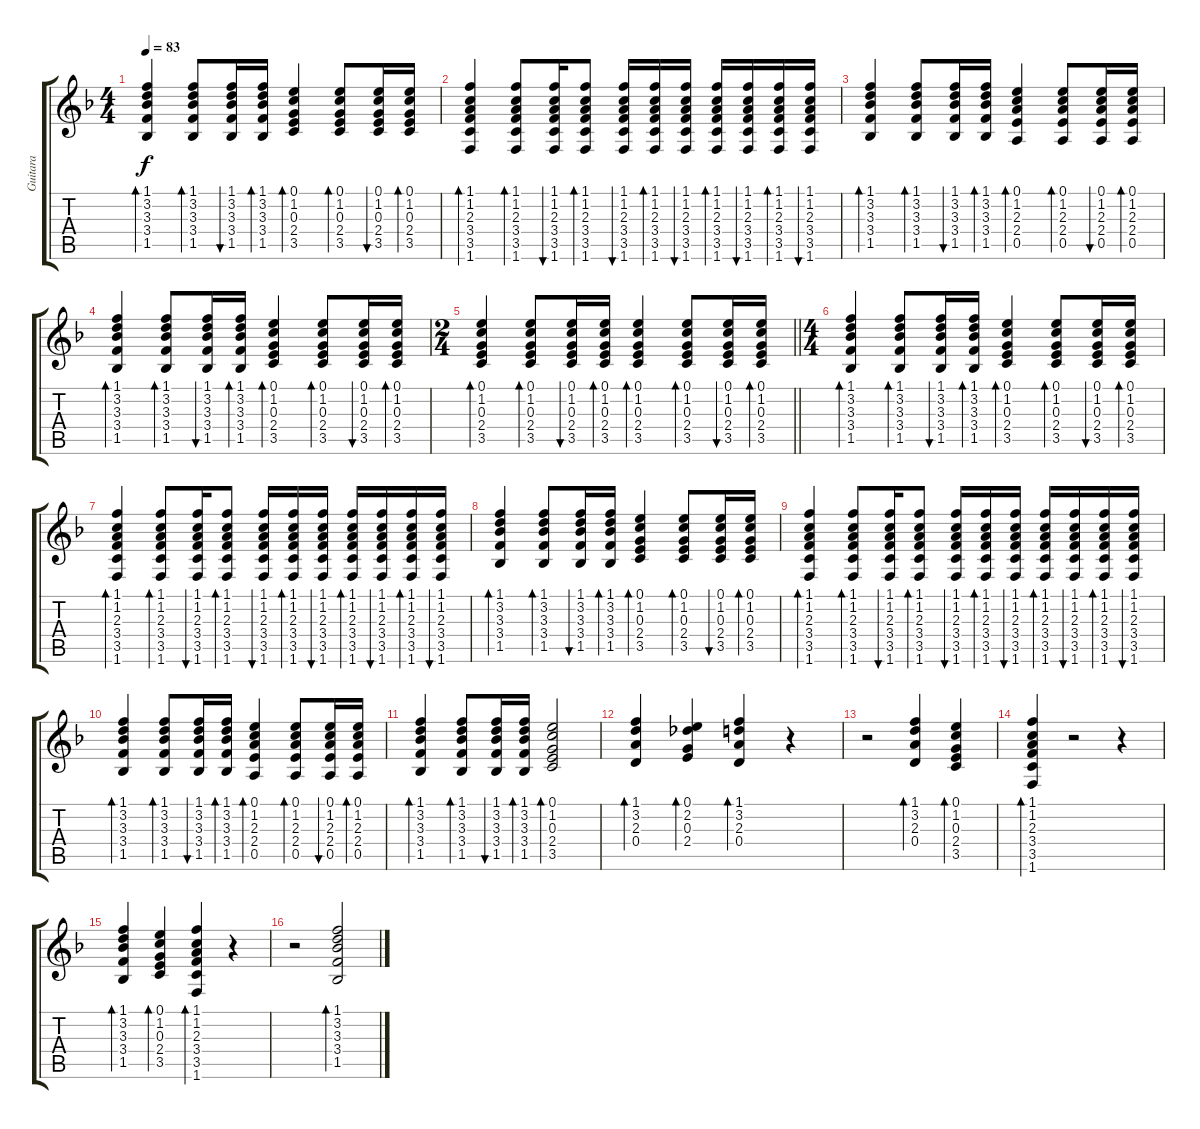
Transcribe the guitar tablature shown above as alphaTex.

\track ("Guitara" "Guitara") {instrument electricguitarjazz}
\staff {score tabs}
\tuning (E4 B3 G3 D3 A2 E2) {hide}
\ts (4 4)
\tempo 83
\clef g2
\ks dminor
(1.1 3.2 3.3 3.4 1.5).4{bd 60 dy f} (1.1 3.2 3.3 3.4 1.5).8{bd 30} (1.1 3.2 3.3 3.4 1.5).16{bu 30} (1.1 3.2 3.3 3.4 1.5).16{bd 30} (0.1 1.2 0.3 2.4 3.5).4{bd 60} (0.1 1.2 0.3 2.4 3.5).8{bd 30} (0.1 1.2 0.3 2.4 3.5).16{bu 30} (0.1 1.2 0.3 2.4 3.5).16{bd 30} |
(1.1 1.2 2.3 3.4 3.5 1.6).4{bd 60} (1.1 1.2 2.3 3.4 3.5 1.6).8{bd 30} (1.1 1.2 2.3 3.4 3.5 1.6).16{bu 30} (1.1 1.2 2.3 3.4 3.5 1.6).8{bd 30} (1.1 1.2 2.3 3.4 3.5 1.6).16{bu 30} (1.1 1.2 2.3 3.4 3.5 1.6).16{bd 30} (1.1 1.2 2.3 3.4 3.5 1.6).16{bu 30} (1.1 1.2 2.3 3.4 3.5 1.6).16{bd 30} (1.1 1.2 2.3 3.4 3.5 1.6).16{bu 30} (1.1 1.2 2.3 3.4 3.5 1.6).16{bd 30} (1.1 1.2 2.3 3.4 3.5 1.6).16{bu 30} |
(1.1 3.2 3.3 3.4 1.5).4{bd 60} (1.1 3.2 3.3 3.4 1.5).8{bd 30} (1.1 3.2 3.3 3.4 1.5).16{bu 30} (1.1 3.2 3.3 3.4 1.5).16{bd 30} (0.1 1.2 2.3 2.4 0.5).4{bd 60} (0.1 1.2 2.3 2.4 0.5).8{bd 30} (0.1 1.2 2.3 2.4 0.5).16{bu 30} (0.1 1.2 2.3 2.4 0.5).16{bd 30} |
(1.1 3.2 3.3 3.4 1.5).4{bd 60} (1.1 3.2 3.3 3.4 1.5).8{bd 30} (1.1 3.2 3.3 3.4 1.5).16{bu 30} (1.1 3.2 3.3 3.4 1.5).16{bd 30} (0.1 1.2 0.3 2.4 3.5).4{bd 60} (0.1 1.2 0.3 2.4 3.5).8{bd 30} (0.1 1.2 0.3 2.4 3.5).16{bu 30} (0.1 1.2 0.3 2.4 3.5).16{bd 30} |
\ts (2 4)
\barLineRight lightlight
(0.1 1.2 0.3 2.4 3.5).4{bd 60} (0.1 1.2 0.3 2.4 3.5).8{bd 30} (0.1 1.2 0.3 2.4 3.5).16{bu 30} (0.1 1.2 0.3 2.4 3.5).16{bd 30} (0.1 1.2 0.3 2.4 3.5).4{bd 60} (0.1 1.2 0.3 2.4 3.5).8{bd 30} (0.1 1.2 0.3 2.4 3.5).16{bu 30} (0.1 1.2 0.3 2.4 3.5).16{bd 30} |
\ts (4 4)
(1.1 3.2 3.3 3.4 1.5).4{bd 60} (1.1 3.2 3.3 3.4 1.5).8{bd 30} (1.1 3.2 3.3 3.4 1.5).16{bu 30} (1.1 3.2 3.3 3.4 1.5).16{bd 30} (0.1 1.2 0.3 2.4 3.5).4{bd 60} (0.1 1.2 0.3 2.4 3.5).8{bd 30} (0.1 1.2 0.3 2.4 3.5).16{bu 30} (0.1 1.2 0.3 2.4 3.5).16{bd 30} |
(1.1 1.2 2.3 3.4 3.5 1.6).4{bd 60} (1.1 1.2 2.3 3.4 3.5 1.6).8{bd 30} (1.1 1.2 2.3 3.4 3.5 1.6).16{bu 30} (1.1 1.2 2.3 3.4 3.5 1.6).8{bd 30} (1.1 1.2 2.3 3.4 3.5 1.6).16{bu 30} (1.1 1.2 2.3 3.4 3.5 1.6).16{bd 30} (1.1 1.2 2.3 3.4 3.5 1.6).16{bu 30} (1.1 1.2 2.3 3.4 3.5 1.6).16{bd 30} (1.1 1.2 2.3 3.4 3.5 1.6).16{bu 30} (1.1 1.2 2.3 3.4 3.5 1.6).16{bd 30} (1.1 1.2 2.3 3.4 3.5 1.6).16{bu 30} |
(1.1 3.2 3.3 3.4 1.5).4{bd 60} (1.1 3.2 3.3 3.4 1.5).8{bd 30} (1.1 3.2 3.3 3.4 1.5).16{bu 30} (1.1 3.2 3.3 3.4 1.5).16{bd 30} (0.1 1.2 0.3 2.4 3.5).4{bd 60} (0.1 1.2 0.3 2.4 3.5).8{bd 30} (0.1 1.2 0.3 2.4 3.5).16{bu 30} (0.1 1.2 0.3 2.4 3.5).16{bd 30} |
(1.1 1.2 2.3 3.4 3.5 1.6).4{bd 60} (1.1 1.2 2.3 3.4 3.5 1.6).8{bd 30} (1.1 1.2 2.3 3.4 3.5 1.6).16{bu 30} (1.1 1.2 2.3 3.4 3.5 1.6).8{bd 30} (1.1 1.2 2.3 3.4 3.5 1.6).16{bu 30} (1.1 1.2 2.3 3.4 3.5 1.6).16{bd 30} (1.1 1.2 2.3 3.4 3.5 1.6).16{bu 30} (1.1 1.2 2.3 3.4 3.5 1.6).16{bd 30} (1.1 1.2 2.3 3.4 3.5 1.6).16{bu 30} (1.1 1.2 2.3 3.4 3.5 1.6).16{bd 30} (1.1 1.2 2.3 3.4 3.5 1.6).16{bu 30} |
(1.1 3.2 3.3 3.4 1.5).4{bd 60} (1.1 3.2 3.3 3.4 1.5).8{bd 30} (1.1 3.2 3.3 3.4 1.5).16{bu 30} (1.1 3.2 3.3 3.4 1.5).16{bd 30} (0.1 1.2 2.3 2.4 0.5).4{bd 60} (0.1 1.2 2.3 2.4 0.5).8{bd 30} (0.1 1.2 2.3 2.4 0.5).16{bu 30} (0.1 1.2 2.3 2.4 0.5).16{bd 30} |
(1.1 3.2 3.3 3.4 1.5).4{bd 60} (1.1 3.2 3.3 3.4 1.5).8{bd 30} (1.1 3.2 3.3 3.4 1.5).16{bu 30} (1.1 3.2 3.3 3.4 1.5).16{bd 30} (0.1 1.2 0.3 2.4 3.5).2{bd 60} |
(1.1 3.2 2.3 0.4).4{bd 120} (0.1 2.2 0.3 2.4).4{bd 120} (1.1 3.2 2.3 0.4).4{bd 120} r.4 |
r.2 (1.1 3.2 2.3 0.4).4{bd 120} (0.1 1.2 0.3 2.4 3.5).4{bd 120} |
(1.1 1.2 2.3 3.4 3.5 1.6).4{bd 120} r.2 r.4 |
(1.1 3.2 3.3 3.4 1.5).4{bd 120} (0.1 1.2 0.3 2.4 3.5).4{bd 120} (1.1 1.2 2.3 3.4 3.5 1.6).4{bd 120} r.4 |
r.2 (1.1 3.2 3.3 3.4 1.5).2{bd 240}
